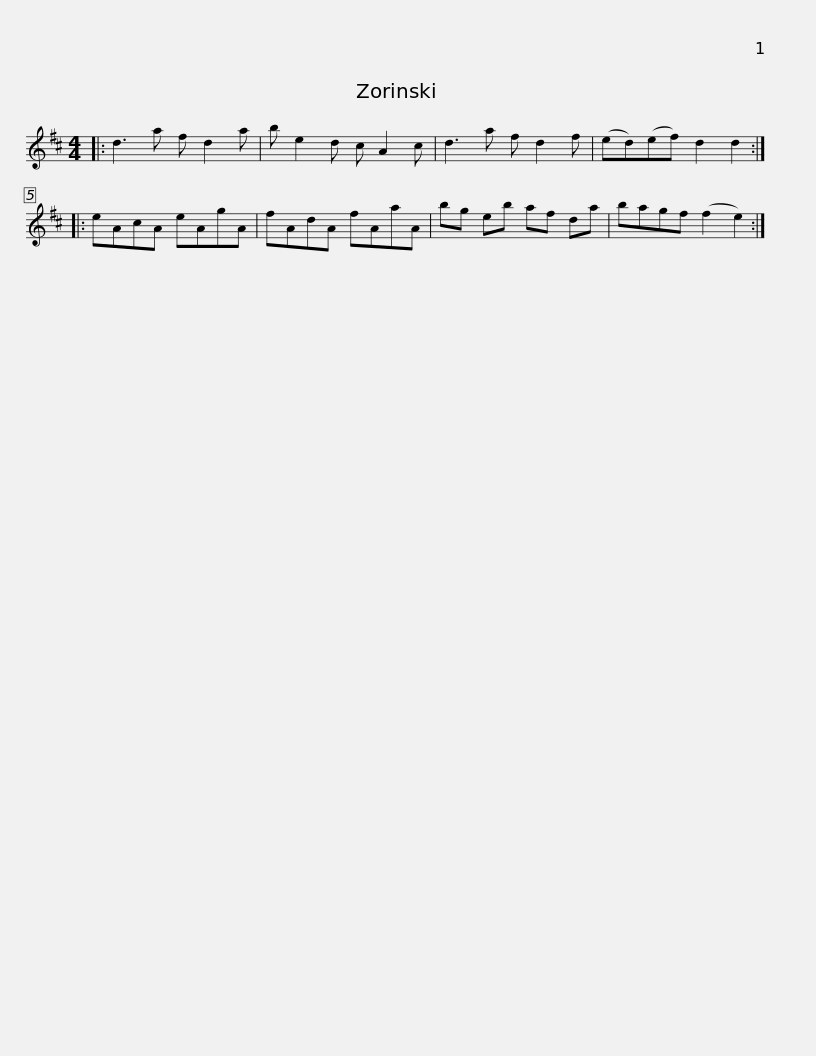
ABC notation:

X:1
L:1/8
M:4/4
I:linebreak $
K:D
V:1 treble
V:1
|: d3 a f d2 a | b e2 d c A2 c | d3 a f d2 f | (ed)(ef) d2 d2 :: eAcA eAgA | %5
 fAdA fAaA |$ bg eb af da | bagf (f2 e2) :| %8
